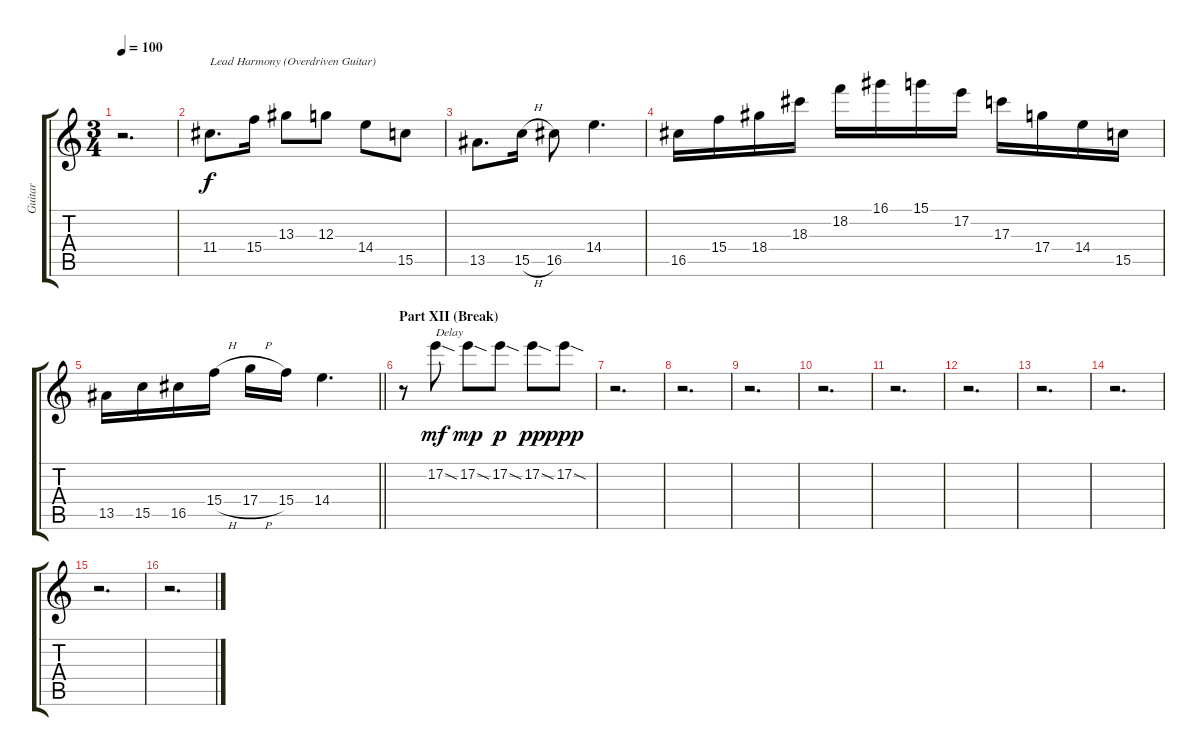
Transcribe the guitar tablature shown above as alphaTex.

\track ("Guitar" "Guitar") {instrument acousticguitarsteel}
\staff {score tabs}
\tuning (E4 B3 G3 D3 A2 E2) {hide}
\ts (3 4)
\tempo 100
\clef g2
\ks c
r.2{d dy mf} |
11.4.8{d txt "Lead Harmony (Overdriven Guitar)" dy f volume 16 instrument overdrivenguitar} 15.4.16 13.3.8 12.3.8 14.4.8 15.5.8 |
13.5.8{d volume 16 instrument overdrivenguitar} 15.5{h}.16 16.5.8 14.4.4{d} |
16.5.16{volume 16 instrument overdrivenguitar} 15.4.16 18.4.16 18.3.16 18.2.16 16.1.16 15.1.16 17.2.16 17.3.16 17.4.16 14.4.16 15.5.16 |
\barLineRight lightlight
13.5.16{volume 16 instrument overdrivenguitar} 15.5.16 16.5.16 15.4{h}.16 17.4{h}.16 15.4.16 14.4.4{d} |
\section ("" "Part XII (Break)")
r.8{volume 16 instrument overdrivenguitar} 17.2{sod}.8{txt "Delay" dy mf} 17.2{sod}.8{dy mp} 17.2{sod}.8{dy p} 17.2{sod}.8{dy pp} 17.2{sod}.8{dy ppp} |
r.2{d} |
r.2{d} |
r.2{d} |
r.2{d} |
r.2{d} |
r.2{d} |
r.2{d} |
r.2{d} |
r.2{d} |
r.2{d}
